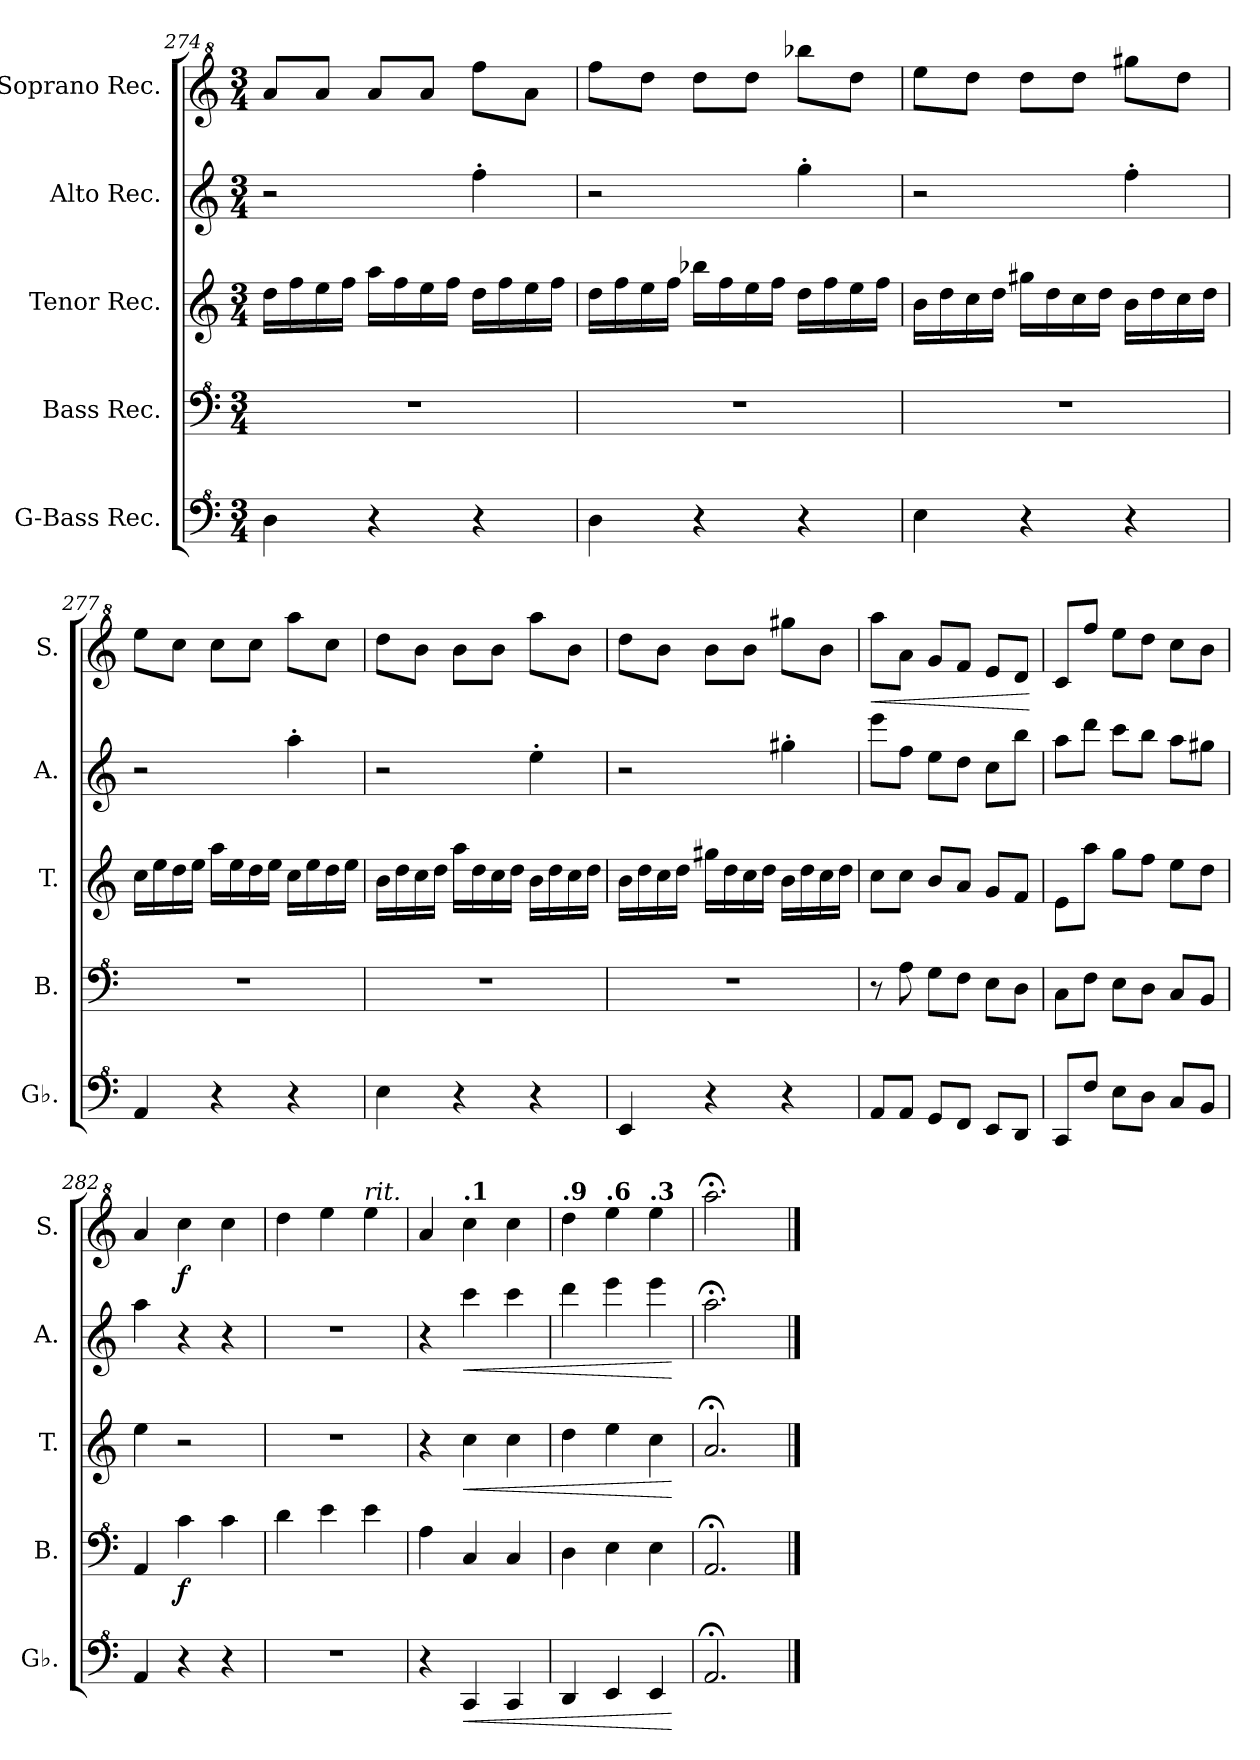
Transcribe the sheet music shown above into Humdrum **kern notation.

**kern	**dynam	**kern	**dynam	**kern	**dynam	**kern	**dynam	**kern	**dynam
*part5	*part5	*part4	*part4	*part3	*part3	*part2	*part2	*part1	*part1
*staff5	*staff5	*staff4	*staff4	*staff3	*staff3	*staff2	*staff2	*staff1	*staff1
*I"G-Bass Rec.	*	*I"Bass Rec.	*	*I"Tenor Rec.	*	*I"Alto Rec.	*	*I"Soprano Rec.	*
*I'Gb.	*	*I'B.	*	*I'T.	*	*I'A.	*	*I'S.	*
*clefF^4	*	*clefF^4	*	*clefG2	*	*clefG2	*	*clefG^2	*
*k[]	*	*k[]	*	*k[]	*	*k[]	*	*k[]	*
*M3/4	*	*M3/4	*	*M3/4	*	*M3/4	*	*M3/4	*
=274	=274	=274	=274	=274	=274	=274	=274	=274	=274
4d\	.	2.r	.	16dd\LL	.	2r	.	8aa/L	.
.	.	.	.	16ff\	.	.	.	.	.
.	.	.	.	16ee\	.	.	.	8aa/J	.
.	.	.	.	16ff\JJ	.	.	.	.	.
4r	.	.	.	16aa\LL	.	.	.	8aa/L	.
.	.	.	.	16ff\	.	.	.	.	.
.	.	.	.	16ee\	.	.	.	8aa/J	.
.	.	.	.	16ff\JJ	.	.	.	.	.
4r	.	.	.	16dd\LL	.	4ff'\	.	8fff\L	.
.	.	.	.	16ff\	.	.	.	.	.
.	.	.	.	16ee\	.	.	.	8aa\J	.
.	.	.	.	16ff\JJ	.	.	.	.	.
!!LO:LB:g=z
=275	=275	=275	=275	=275	=275	=275	=275	=275	=275
4d\	.	2.r	.	16dd\LL	.	2r	.	8fff\L	.
.	.	.	.	16ff\	.	.	.	.	.
.	.	.	.	16ee\	.	.	.	8ddd\J	.
.	.	.	.	16ff\JJ	.	.	.	.	.
4r	.	.	.	16bb-X\LL	.	.	.	8ddd\L	.
.	.	.	.	16ff\	.	.	.	.	.
.	.	.	.	16ee\	.	.	.	8ddd\J	.
.	.	.	.	16ff\JJ	.	.	.	.	.
4r	.	.	.	16dd\LL	.	4gg'\	.	8bbb-X\L	.
.	.	.	.	16ff\	.	.	.	.	.
.	.	.	.	16ee\	.	.	.	8ddd\J	.
.	.	.	.	16ff\JJ	.	.	.	.	.
=276	=276	=276	=276	=276	=276	=276	=276	=276	=276
4e\	.	2.r	.	16b\LL	.	2r	.	8eee\L	.
.	.	.	.	16dd\	.	.	.	.	.
.	.	.	.	16cc\	.	.	.	8ddd\J	.
.	.	.	.	16dd\JJ	.	.	.	.	.
4r	.	.	.	16gg#X\LL	.	.	.	8ddd\L	.
.	.	.	.	16dd\	.	.	.	.	.
.	.	.	.	16cc\	.	.	.	8ddd\J	.
.	.	.	.	16dd\JJ	.	.	.	.	.
4r	.	.	.	16b\LL	.	4ff'\	.	8ggg#X\L	.
.	.	.	.	16dd\	.	.	.	.	.
.	.	.	.	16cc\	.	.	.	8ddd\J	.
.	.	.	.	16dd\JJ	.	.	.	.	.
=277	=277	=277	=277	=277	=277	=277	=277	=277	=277
4A/	.	2.r	.	16cc\LL	.	2r	.	8eee\L	.
.	.	.	.	16ee\	.	.	.	.	.
.	.	.	.	16dd\	.	.	.	8ccc\J	.
.	.	.	.	16ee\JJ	.	.	.	.	.
4r	.	.	.	16aa\LL	.	.	.	8ccc\L	.
.	.	.	.	16ee\	.	.	.	.	.
.	.	.	.	16dd\	.	.	.	8ccc\J	.
.	.	.	.	16ee\JJ	.	.	.	.	.
4r	.	.	.	16cc\LL	.	4aa'\	.	8aaa\L	.
.	.	.	.	16ee\	.	.	.	.	.
.	.	.	.	16dd\	.	.	.	8ccc\J	.
.	.	.	.	16ee\JJ	.	.	.	.	.
=278	=278	=278	=278	=278	=278	=278	=278	=278	=278
4e\	.	2.r	.	16b\LL	.	2r	.	8ddd\L	.
.	.	.	.	16dd\	.	.	.	.	.
.	.	.	.	16cc\	.	.	.	8bb\J	.
.	.	.	.	16dd\JJ	.	.	.	.	.
4r	.	.	.	16aa\LL	.	.	.	8bb\L	.
.	.	.	.	16dd\	.	.	.	.	.
.	.	.	.	16cc\	.	.	.	8bb\J	.
.	.	.	.	16dd\JJ	.	.	.	.	.
4r	.	.	.	16b\LL	.	4ee'\	.	8aaa\L	.
.	.	.	.	16dd\	.	.	.	.	.
.	.	.	.	16cc\	.	.	.	8bb\J	.
.	.	.	.	16dd\JJ	.	.	.	.	.
=279	=279	=279	=279	=279	=279	=279	=279	=279	=279
4E/	.	2.r	.	16b\LL	.	2r	.	8ddd\L	.
.	.	.	.	16dd\	.	.	.	.	.
.	.	.	.	16cc\	.	.	.	8bb\J	.
.	.	.	.	16dd\JJ	.	.	.	.	.
4r	.	.	.	16gg#X\LL	.	.	.	8bb\L	.
.	.	.	.	16dd\	.	.	.	.	.
.	.	.	.	16cc\	.	.	.	8bb\J	.
.	.	.	.	16dd\JJ	.	.	.	.	.
4r	.	.	.	16b\LL	.	4gg#X'\	.	8ggg#X\L	.
.	.	.	.	16dd\	.	.	.	.	.
.	.	.	.	16cc\	.	.	.	8bb\J	.
.	.	.	.	16dd\JJ	.	.	.	.	.
=280	=280	=280	=280	=280	=280	=280	=280	=280	=280
!	!	!	!	!	!	!	!	!	!LO:HP:b
8A/L	.	8r	.	8cc\L	.	8eee\L	.	8aaa\L	<
8A/J	.	8a\	.	8cc\J	.	8ff\J	.	8aa\J	.
8G/L	.	8g\L	.	8b/L	.	8ee\L	.	8gg/L	.
8F/J	.	8f\J	.	8a/J	.	8dd\J	.	8ff/J	.
8E/L	.	8e\L	.	8g/L	.	8cc\L	.	8ee/L	.
8D/J	.	8d\J	.	8f/J	.	8bb\J	.	8dd/J	.
.	.	.	.	.	.	.	.	.	[
!!LO:LB:g=z
=281	=281	=281	=281	=281	=281	=281	=281	=281	=281
8C/L	.	8c\L	.	8e\L	.	8aa\L	.	8cc/L	.
8f/J	.	8f\J	.	8aa\J	.	8ddd\J	.	8fff/J	.
8e\L	.	8e\L	.	8gg\L	.	8ccc\L	.	8eee\L	.
8d\J	.	8d\J	.	8ff\J	.	8bb\J	.	8ddd\J	.
8c/L	.	8c/L	.	8ee\L	.	8aa\L	.	8ccc\L	.
8B/J	.	8B/J	.	8dd\J	.	8gg#X\J	.	8bb\J	.
=282	=282	=282	=282	=282	=282	=282	=282	=282	=282
4A/	.	4A/	.	4ee\	.	4aa\	.	4aa/	.
!	!	!	!LO:DY:b	!	!	!	!	!	!LO:DY:b
4r	.	4cc\	f	2r	.	4r	.	4ccc\	f
4r	.	4cc\	.	.	.	4r	.	4ccc\	.
=283	=283	=283	=283	=283	=283	=283	=283	=283	=283
2.r	.	4dd\	.	2.r	.	2.r	.	4ddd\	.
.	.	4ee\	.	.	.	.	.	4eee\	.
!	!	!	!	!	!	!	!	!LO:TX:a:i:t=rit.	!
.	.	4ee\	.	.	.	.	.	4eee\	.
=284	=284	=284	=284	=284	=284	=284	=284	=284	=284
*	*	*	*	*	*	*	*	*MM95	*
4r	.	4a\	.	4r	.	4r	.	4aa/	.
*	*	*	*	*	*	*	*	*MM90	*
!	!	!	!	!	!	!	!	!LO:TX:a:B:t=.1	!
!	!LO:HP:b	!	!	!	!LO:HP:b	!	!LO:HP:b	!	!
4C/	<	4c/	.	4cc\	<	4ccc\	<	4ccc\	.
4C/	.	4c/	.	4cc\	.	4ccc\	.	4ccc\	.
=285	=285	=285	=285	=285	=285	=285	=285	=285	=285
*	*	*	*	*	*	*	*	*MM78	*
!	!	!	!	!	!	!	!	!LO:TX:a:B:t=.9	!
4D/	.	4d\	.	4dd\	.	4ddd\	.	4ddd\	.
*	*	*	*	*	*	*	*	*MM67	*
!	!	!	!	!	!	!	!	!LO:TX:a:B:t=.6	!
4E/	.	4e\	.	4ee\	.	4eee\	.	4eee\	.
*	*	*	*	*	*	*	*	*MM56	*
!	!	!	!	!	!	!	!	!LO:TX:a:B:t=.3	!
4E/	.	4e\	.	4cc\	.	4eee\	.	4eee\	.
.	[	.	.	.	[	.	[	.	.
=286	=286	=286	=286	=286	=286	=286	=286	=286	=286
*	*	*	*	*	*	*	*	*MM45	*
2.A;/	.	2.A;</	.	2.a;</	.	2.aa;<\	.	2.aaa;<\	.
==	==	==	==	==	==	==	==	==	==
*-	*-	*-	*-	*-	*-	*-	*-	*-	*-
